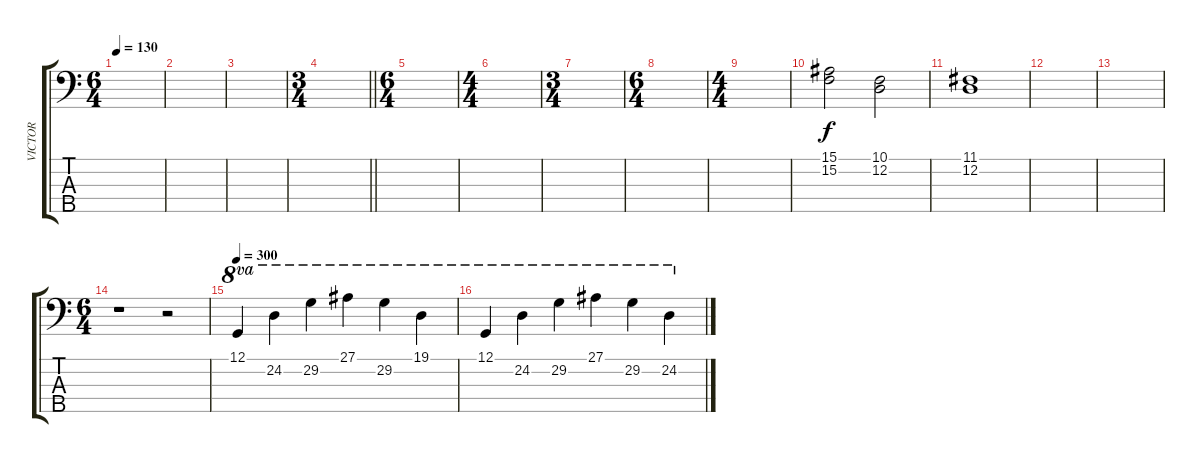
\track ("VICTOR" "VICTOR") {instrument acousticgrandpiano}
\staff {score tabs}
\tuning (G2 D2 A1 E1 B0) {hide}
\ts (6 4)
\tempo 130
\clef f4
\ks c
|
|
|
\ts (3 4)
\barLineRight lightlight
|
\ts (6 4)
|
\ts (4 4)
|
\ts (3 4)
|
\ts (6 4)
|
\ts (4 4)
|
(15.1 15.2).2 (10.1 12.2).2 |
(11.1 12.2).1 |
|
|
\ts (6 4)
r.1 r.2 |
\tempo 300
12.1.4{ot 8va instrument acousticgrandpiano} 24.2.4{ot 8va} 29.2.4{ot 8va} 27.1.4{ot 8va} 29.2.4{ot 8va} 19.1.4{ot 8va} |
12.1.4{ot 8va} 24.2.4{ot 8va} 29.2.4{ot 8va} 27.1.4{ot 8va} 29.2.4{ot 8va} 24.2.4{ot 8va}
